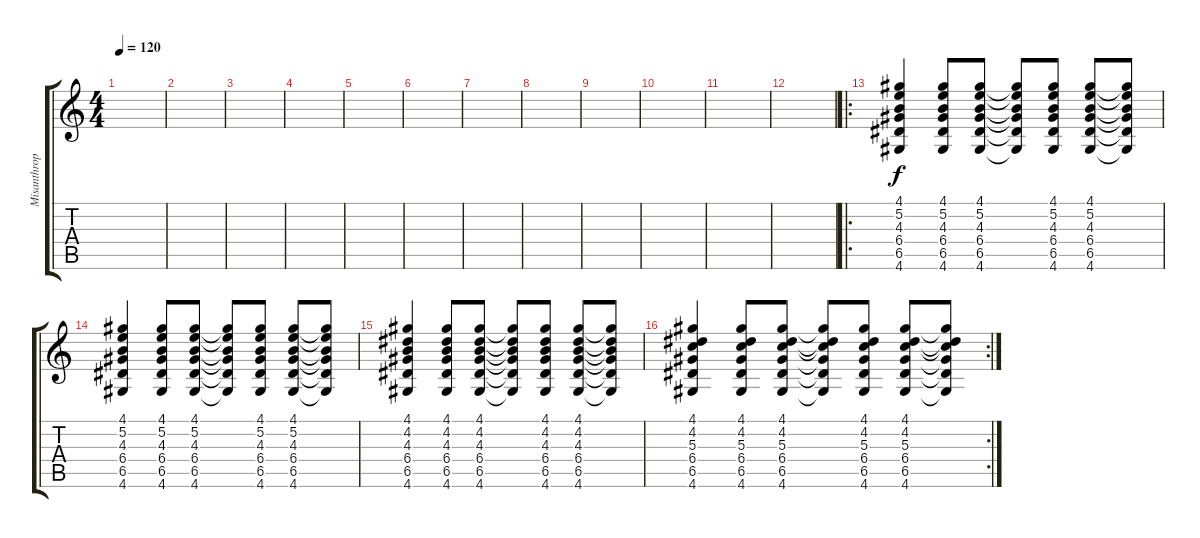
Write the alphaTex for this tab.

\track ("Misanthropy Chords" "Misanthrop") {instrument distortionguitar}
\staff {score tabs}
\tuning (E4 B3 G3 D3 A2 E2) {hide}
\ts (4 4)
\tempo 120
\clef g2
\ks c
|
|
|
|
|
|
|
|
|
|
|
|
\ro
(4.1 5.2 4.3 6.4 6.5 4.6).4 (4.1 5.2 4.3 6.4 6.5 4.6).8 (4.1 5.2 4.3 6.4 6.5 4.6).8 (4.1{t} 5.2{t} 4.3{t} 6.4{t} 6.5{t} 4.6{t}).8 (4.1 5.2 4.3 6.4 6.5 4.6).8 (4.1 5.2 4.3 6.4 6.5 4.6).8 (4.1{t} 5.2{t} 4.3{t} 6.4{t} 6.5{t} 4.6{t}).8 |
(4.1 5.2 4.3 6.4 6.5 4.6).4 (4.1 5.2 4.3 6.4 6.5 4.6).8 (4.1 5.2 4.3 6.4 6.5 4.6).8 (4.1{t} 5.2{t} 4.3{t} 6.4{t} 6.5{t} 4.6{t}).8 (4.1 5.2 4.3 6.4 6.5 4.6).8 (4.1 5.2 4.3 6.4 6.5 4.6).8 (4.1{t} 5.2{t} 4.3{t} 6.4{t} 6.5{t} 4.6{t}).8 |
(4.1 4.2 4.3 6.4 6.5 4.6).4 (4.1 4.2 4.3 6.4 6.5 4.6).8 (4.1 4.2 4.3 6.4 6.5 4.6).8 (4.1{t} 4.2{t} 4.3{t} 6.4{t} 6.5{t} 4.6{t}).8 (4.1 4.2 4.3 6.4 6.5 4.6).8 (4.1 4.2 4.3 6.4 6.5 4.6).8 (4.1{t} 4.2{t} 4.3{t} 6.4{t} 6.5{t} 4.6{t}).8 |
\rc 2
(4.1 4.2 5.3 6.4 6.5 4.6).4 (4.1 4.2 5.3 6.4 6.5 4.6).8 (4.1 4.2 5.3 6.4 6.5 4.6).8 (4.1{t} 4.2{t} 5.3{t} 6.4{t} 6.5{t} 4.6{t}).8 (4.1 4.2 5.3 6.4 6.5 4.6).8 (4.1 4.2 5.3 6.4 6.5 4.6).8 (4.1{t} 4.2{t} 5.3{t} 6.4{t} 6.5{t} 4.6{t}).8
